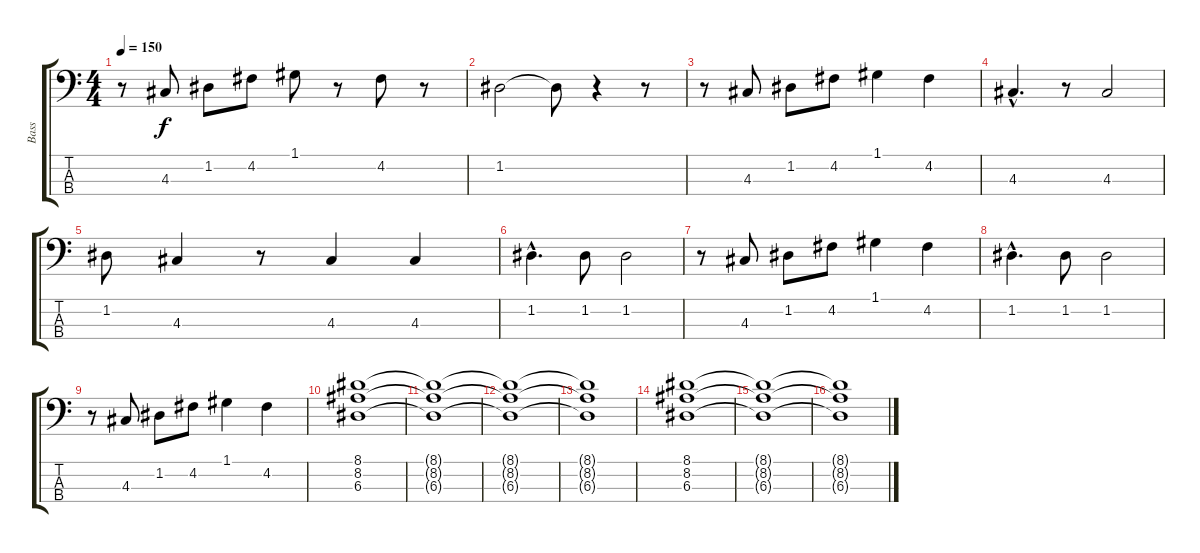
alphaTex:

\track ("Bass" "Bass") {instrument electricbassfinger}
\staff {score tabs}
\tuning (G2 D2 A1 E1) {hide}
\ts (4 4)
\tempo 150
\clef f4
\ks c
r.8{dy f} 4.3.8 1.2.8 4.2.8 1.1.8 r.8 4.2.8 r.8 |
1.2.2 1.2{t}.8 r.4 r.8 |
r.8 4.3.8 1.2.8 4.2.8 1.1.4 4.2.4 |
4.3{hac}.4{d} r.8 4.3.2 |
1.2.8 4.3.4 r.8 4.3.4 4.3.4 |
1.2{hac}.4{d} 1.2.8 1.2.2 |
r.8 4.3.8 1.2.8 4.2.8 1.1.4 4.2.4 |
1.2{hac}.4{d} 1.2.8 1.2.2 |
r.8 4.3.8 1.2.8 4.2.8 1.1.4 4.2.4 |
(8.1 8.2 6.3).1 |
(8.1{t} 8.2{t} 6.3{t}).1 |
(8.1{t} 8.2{t} 6.3{t}).1 |
(8.1{t} 8.2{t} 6.3{t}).1 |
(8.1 8.2 6.3).1 |
(8.1{t} 8.2{t} 6.3{t}).1 |
(8.1{t} 8.2{t} 6.3{t}).1
